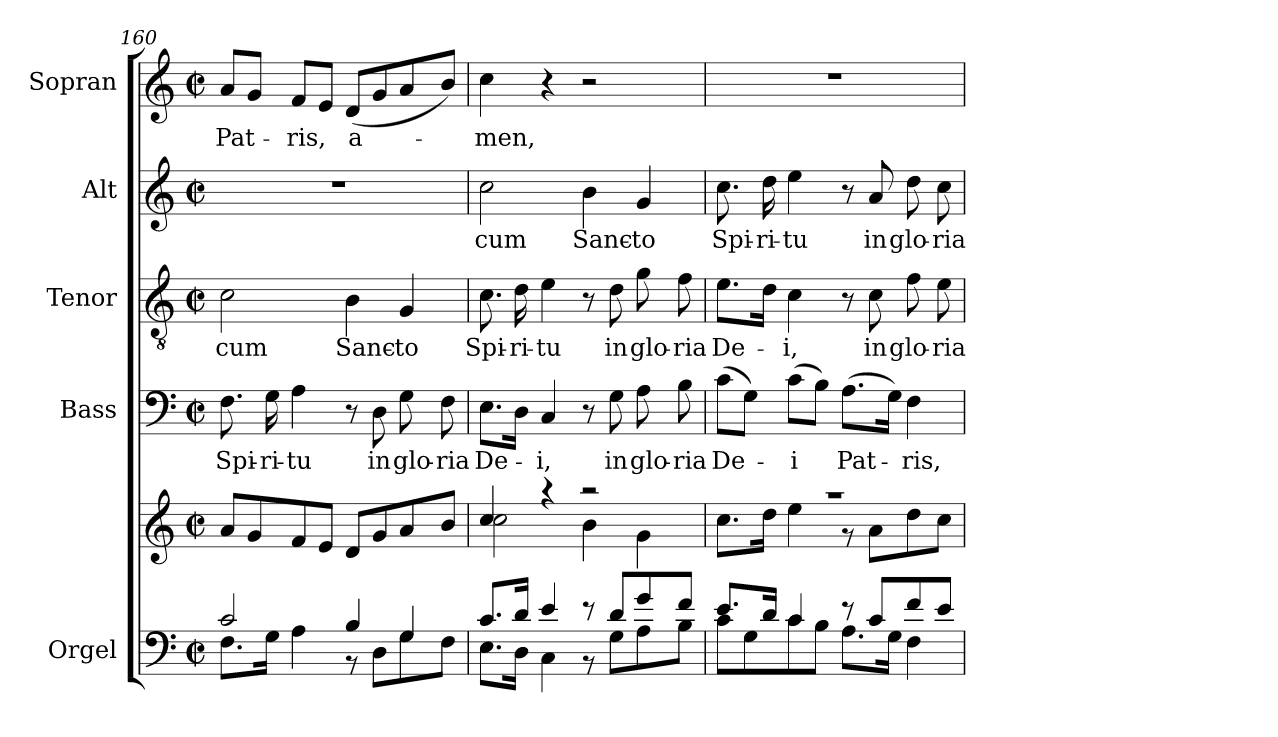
**kern	**kern	**kern	**text	**kern	**text	**kern	**text	**kern	**text
*part5	*part5	*part4	*part4	*part3	*part3	*part2	*part2	*part1	*part1
*staff6	*staff5	*staff4	*staff4	*staff3	*staff3	*staff2	*staff2	*staff1	*staff1
*I"Orgel	*	*I"Bass	*	*I"Tenor	*	*I"Alt	*	*I"Sopran	*
*I'Org.	*	*I'B	*	*I'T	*	*I'A	*	*I'S	*
*clefF4	*clefG2	*clefF4	*	*clefGv2	*	*clefG2	*	*clefG2	*
*k[]	*k[]	*k[]	*	*k[]	*	*k[]	*	*k[]	*
*C:	*C:	*C:	*	*C:	*	*C:	*	*C:	*
*M2/2	*M2/2	*M2/2	*	*M2/2	*	*M2/2	*	*M2/2	*
*met(c|)	*met(c|)	*met(c|)	*	*met(c|)	*	*met(c|)	*	*met(c|)	*
=160	=160	=160	=160	=160	=160	=160	=160	=160	=160
*^	*	*	*	*	*	*	*	*	*
!	!	!	!	!LO:LY:b	!	!LO:LY:b	!	!	!	!LO:LY:b
2c/	8.F\L	8a/L	8.F\	Spi-	2c\	cum	1r	.	8a/L	Pat-
.	.	8g/	.	.	.	.	.	.	8g/J	.
!	!	!	!	!LO:LY:b	!	!	!	!	!	!
.	16G\Jk	.	16G\	-ri-	.	.	.	.	.	.
!	!	!	!	!LO:LY:b	!	!	!	!	!	!LO:LY:b
.	4A\	8f/	4A\	-tu	.	.	.	.	8f/L	-ris,
.	.	8e/J	.	.	.	.	.	.	8e/J	.
!	!	!	!	!	!	!LO:LY:b	!	!	!	!LO:LY:b
4B/	8r	8d/L	8r	.	4B\	Sanc-	.	.	(<8d/L	a-
!	!	!	!	!LO:LY:b	!	!	!	!	!	!
.	8D\L	8g/	8D\	in	.	.	.	.	8g/	.
!	!	!	!	!LO:LY:b	!	!LO:LY:b	!	!	!	!
4G/	8G\	8a/	8G\	glo-	4G/	-to	.	.	8a/	.
!	!	!	!	!LO:LY:b	!	!	!	!	!	!
.	8F\J	8b/J	8F\	-ria	.	.	.	.	8b/J)	.
=161	=161	=161	=161	=161	=161	=161	=161	=161	=161	=161
*	*	*^	*	*	*	*	*	*	*	*
!	!	!	!	!	!LO:LY:b	!	!LO:LY:b	!	!LO:LY:b	!	!LO:LY:b
8.c/L	8.E\L	4cc/	2cc\	8.E\L	De-	8.c\	Spi-	2cc\	cum	4cc\	-men,
!	!	!	!	!	!	!	!LO:LY:b	!	!	!	!
16d/Jk	16D\Jk	.	.	16D\Jk	.	16d\	-ri-	.	.	.	.
!	!	!	!	!	!LO:LY:b	!	!LO:LY:b	!	!	!	!
4e/	4C\	4raa	.	4C/	-i,	4e\	-tu	.	.	4r	.
!	!	!	!	!	!	!	!	!	!LO:LY:b	!	!
8r	8r	2raa	4b\	8r	.	8r	.	4b\	Sanc-	2r	.
!	!	!	!	!	!LO:LY:b	!	!LO:LY:b	!	!	!	!
8d/L	8G\L	.	.	8G\	in	8d\	in	.	.	.	.
!	!	!	!	!	!LO:LY:b	!	!LO:LY:b	!	!LO:LY:b	!	!
8g/	8A\	.	4g\	8A\	glo-	8g\	glo-	4g/	-to	.	.
!	!	!	!	!	!LO:LY:b	!	!LO:LY:b	!	!	!	!
8f/J	8B\J	.	.	8B\	-ria	8f\	-ria	.	.	.	.
=162	=162	=162	=162	=162	=162	=162	=162	=162	=162	=162	=162
!	!	!	!	!	!LO:LY:b	!	!LO:LY:b	!	!LO:LY:b	!	!
8.e/L	8c\L	1raa	8.cc\L	(>8c\L	De-	8.e\L	De-	8.cc\	Spi-	1r	.
.	8G\	.	.	8G\J)	.	.	.	.	.	.	.
!	!	!	!	!	!	!	!	!	!LO:LY:b	!	!
16d/Jk	.	.	16dd\Jk	.	.	16d\Jk	.	16dd\	-ri-	.	.
!	!	!	!	!	!LO:LY:b	!	!LO:LY:b	!	!LO:LY:b	!	!
4c/	8c\	.	4ee\	(>8c\L	-i	4c\	-i,	4ee\	-tu	.	.
.	8B\J	.	.	8B\J)	.	.	.	.	.	.	.
!	!	!	!	!	!LO:LY:b	!	!	!	!	!	!
8re	8.A\L	.	8r	(>8.A\L	Pat-	8r	.	8r	.	.	.
!	!	!	!	!	!	!	!LO:LY:b	!	!LO:LY:b	!	!
8c/L	.	.	8a\L	.	.	8c\	in	8a/	in	.	.
.	16G\Jk	.	.	16G\Jk)	.	.	.	.	.	.	.
!	!	!	!	!	!LO:LY:b	!	!LO:LY:b	!	!LO:LY:b	!	!
8f/	4F\	.	8dd\	4F\	-ris,	8f\	glo-	8dd\	glo-	.	.
!	!	!	!	!	!	!	!LO:LY:b	!	!LO:LY:b	!	!
8e/J	.	.	8cc\J	.	.	8e\	-ria	8cc\	-ria	.	.
*v	*v	*	*	*	*	*	*	*	*	*	*
*	*v	*v	*	*	*	*	*	*	*	*
=	=	=	=	=	=	=	=	=	=
*-	*-	*-	*-	*-	*-	*-	*-	*-	*-
